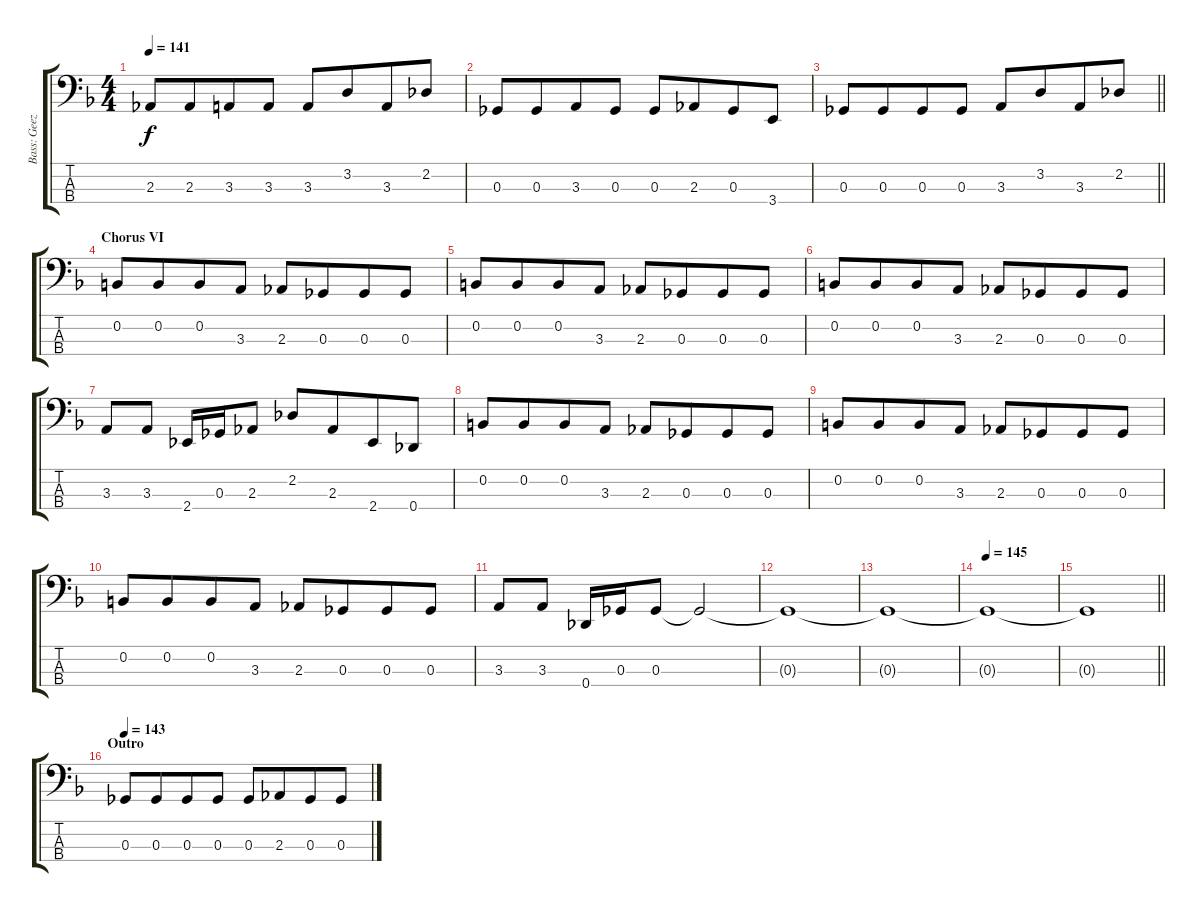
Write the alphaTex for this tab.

\track ("Bass: Geezer" "Bass: Geez") {instrument electricbassfinger}
\staff {score tabs}
\tuning (E2 B1 Gb1 Db1) {hide}
\ts (4 4)
\tempo 141
\clef f4
\ks f
2.3.8{dy f} 2.3.8{beam merge} 3.3.8 3.3.8 3.3.8 3.2.8{beam merge} 3.3.8 2.2.8 |
0.3.8 0.3.8{beam merge} 3.3.8 0.3.8 0.3.8 2.3.8{beam merge} 0.3.8 3.4.8 |
\barLineRight lightlight
0.3.8 0.3.8{beam merge} 0.3.8 0.3.8 3.3.8 3.2.8{beam merge} 3.3.8 2.2.8 |
\section ("" "Chorus VI")
0.2.8 0.2.8{beam merge} 0.2.8 3.3.8 2.3.8 0.3.8{beam merge} 0.3.8 0.3.8 |
0.2.8 0.2.8{beam merge} 0.2.8 3.3.8 2.3.8 0.3.8{beam merge} 0.3.8 0.3.8 |
0.2.8 0.2.8{beam merge} 0.2.8 3.3.8 2.3.8 0.3.8{beam merge} 0.3.8 0.3.8 |
3.3.8 3.3.8 2.4.16 0.3.16 2.3.8 2.2.8 2.3.8{beam merge} 2.4.8 0.4.8 |
0.2.8 0.2.8{beam merge} 0.2.8 3.3.8 2.3.8 0.3.8{beam merge} 0.3.8 0.3.8 |
0.2.8 0.2.8{beam merge} 0.2.8 3.3.8 2.3.8 0.3.8{beam merge} 0.3.8 0.3.8 |
0.2.8 0.2.8{beam merge} 0.2.8 3.3.8 2.3.8 0.3.8{beam merge} 0.3.8 0.3.8 |
3.3.8 3.3.8 0.4.16 0.3.16 0.3.8 0.3{t}.2 |
0.3{t}.1 |
0.3{t}.1 |
\tempo 145
0.3{t}.1 |
\barLineRight lightlight
0.3{t}.1 |
\section ("" "Outro")
\tempo 143
0.3.8 0.3.8{beam merge} 0.3.8 0.3.8 0.3.8 2.3.8{beam merge} 0.3.8 0.3.8
